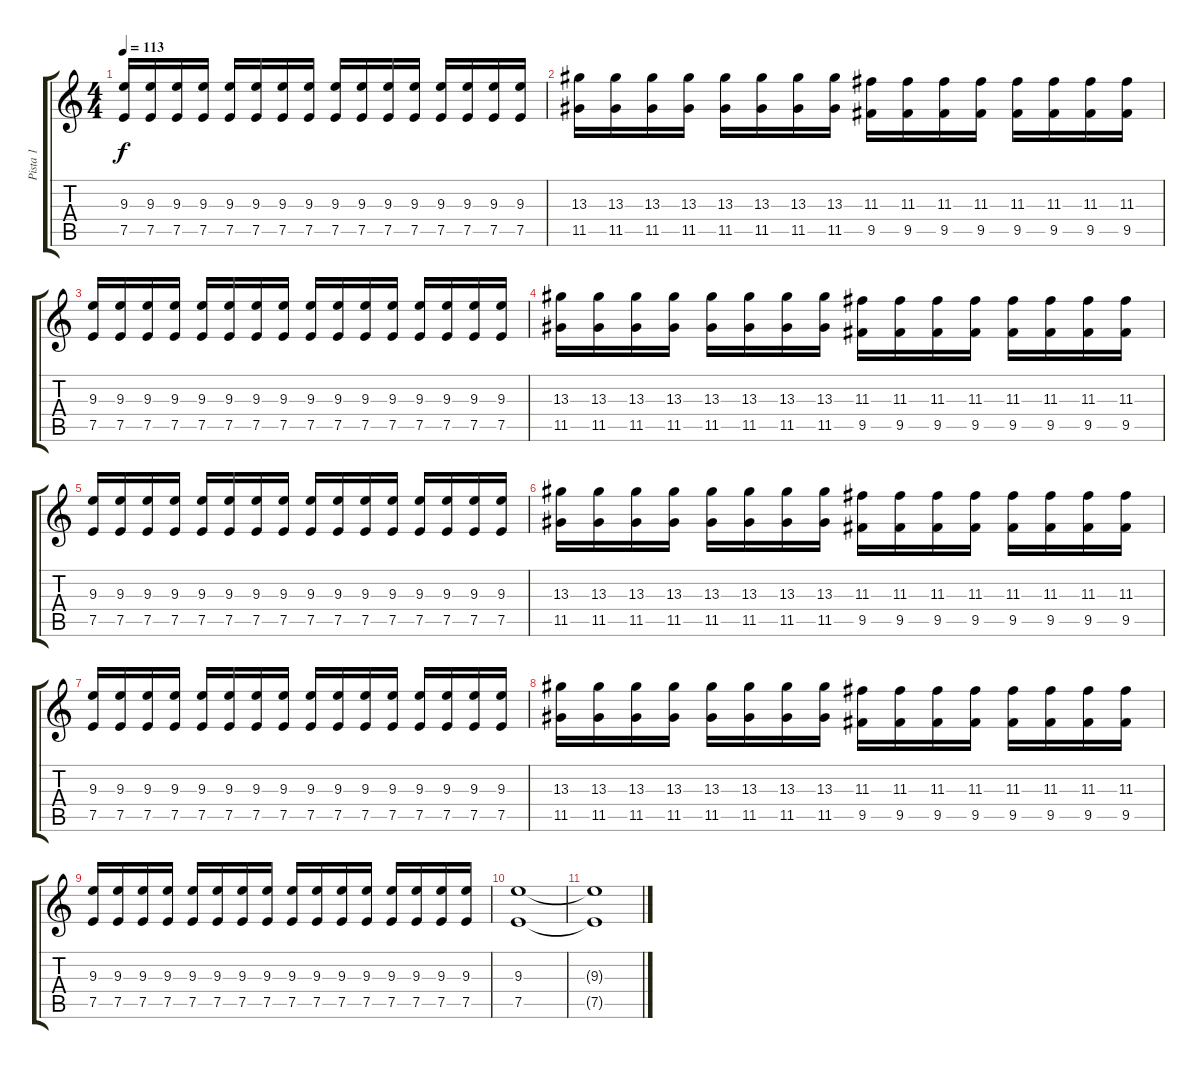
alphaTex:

\track ("Pista 1" "Pista 1") {instrument distortionguitar}
\staff {score tabs}
\tuning (E4 B3 G3 D3 A2 E2) {hide}
\ts (4 4)
\tempo 113
\clef g2
\ks c
(9.3 7.5).16{dy f} (9.3 7.5).16 (9.3 7.5).16 (9.3 7.5).16 (9.3 7.5).16 (9.3 7.5).16 (9.3 7.5).16 (9.3 7.5).16 (9.3 7.5).16 (9.3 7.5).16 (9.3 7.5).16 (9.3 7.5).16 (9.3 7.5).16 (9.3 7.5).16 (9.3 7.5).16 (9.3 7.5).16 |
(13.3 11.5).16 (13.3 11.5).16 (13.3 11.5).16 (13.3 11.5).16 (13.3 11.5).16 (13.3 11.5).16 (13.3 11.5).16 (13.3 11.5).16 (11.3 9.5).16 (11.3 9.5).16 (11.3 9.5).16 (11.3 9.5).16 (11.3 9.5).16 (11.3 9.5).16 (11.3 9.5).16 (11.3 9.5).16 |
(9.3 7.5).16 (9.3 7.5).16 (9.3 7.5).16 (9.3 7.5).16 (9.3 7.5).16 (9.3 7.5).16 (9.3 7.5).16 (9.3 7.5).16 (9.3 7.5).16 (9.3 7.5).16 (9.3 7.5).16 (9.3 7.5).16 (9.3 7.5).16 (9.3 7.5).16 (9.3 7.5).16 (9.3 7.5).16 |
(13.3 11.5).16 (13.3 11.5).16 (13.3 11.5).16 (13.3 11.5).16 (13.3 11.5).16 (13.3 11.5).16 (13.3 11.5).16 (13.3 11.5).16 (11.3 9.5).16 (11.3 9.5).16 (11.3 9.5).16 (11.3 9.5).16 (11.3 9.5).16 (11.3 9.5).16 (11.3 9.5).16 (11.3 9.5).16 |
(9.3 7.5).16 (9.3 7.5).16 (9.3 7.5).16 (9.3 7.5).16 (9.3 7.5).16 (9.3 7.5).16 (9.3 7.5).16 (9.3 7.5).16 (9.3 7.5).16 (9.3 7.5).16 (9.3 7.5).16 (9.3 7.5).16 (9.3 7.5).16 (9.3 7.5).16 (9.3 7.5).16 (9.3 7.5).16 |
(13.3 11.5).16 (13.3 11.5).16 (13.3 11.5).16 (13.3 11.5).16 (13.3 11.5).16 (13.3 11.5).16 (13.3 11.5).16 (13.3 11.5).16 (11.3 9.5).16 (11.3 9.5).16 (11.3 9.5).16 (11.3 9.5).16 (11.3 9.5).16 (11.3 9.5).16 (11.3 9.5).16 (11.3 9.5).16 |
(9.3 7.5).16 (9.3 7.5).16 (9.3 7.5).16 (9.3 7.5).16 (9.3 7.5).16 (9.3 7.5).16 (9.3 7.5).16 (9.3 7.5).16 (9.3 7.5).16 (9.3 7.5).16 (9.3 7.5).16 (9.3 7.5).16 (9.3 7.5).16 (9.3 7.5).16 (9.3 7.5).16 (9.3 7.5).16 |
(13.3 11.5).16 (13.3 11.5).16 (13.3 11.5).16 (13.3 11.5).16 (13.3 11.5).16 (13.3 11.5).16 (13.3 11.5).16 (13.3 11.5).16 (11.3 9.5).16 (11.3 9.5).16 (11.3 9.5).16 (11.3 9.5).16 (11.3 9.5).16 (11.3 9.5).16 (11.3 9.5).16 (11.3 9.5).16 |
(9.3 7.5).16 (9.3 7.5).16 (9.3 7.5).16 (9.3 7.5).16 (9.3 7.5).16 (9.3 7.5).16 (9.3 7.5).16 (9.3 7.5).16 (9.3 7.5).16 (9.3 7.5).16 (9.3 7.5).16 (9.3 7.5).16 (9.3 7.5).16 (9.3 7.5).16 (9.3 7.5).16 (9.3 7.5).16 |
(9.3 7.5).1 |
(9.3{t} 7.5{t}).1
